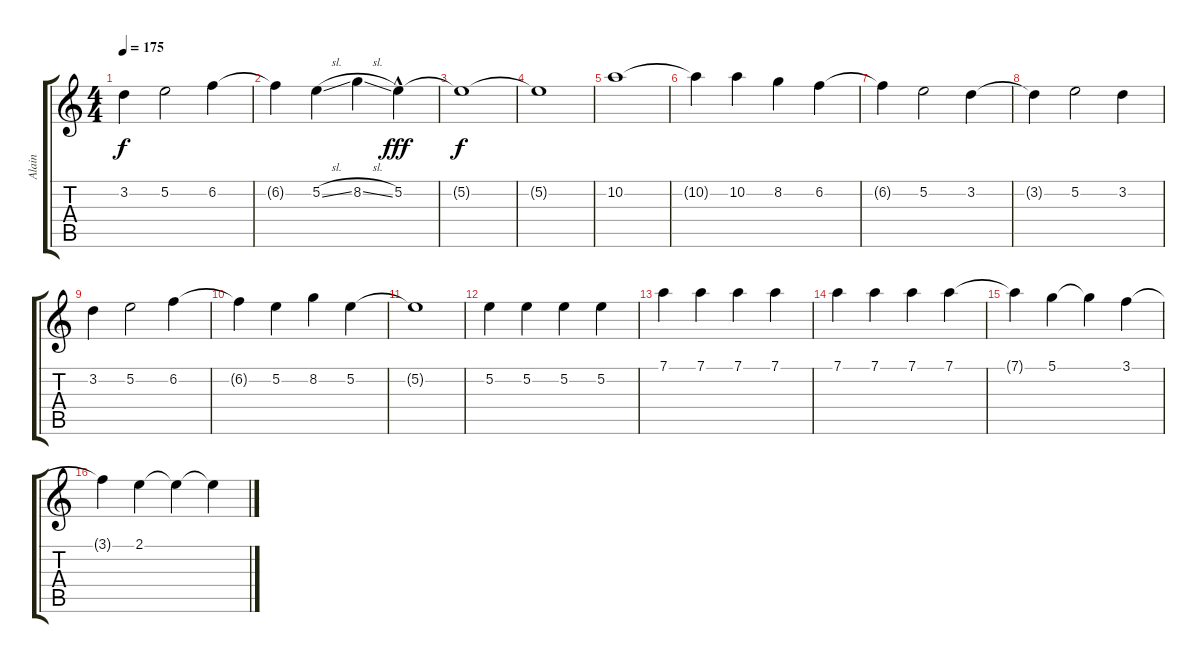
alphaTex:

\track ("Alain" "Alain") {instrument overdrivenguitar}
\staff {score tabs}
\tuning (D4 B3 G3 D3 G2 D2) {hide}
\ts (4 4)
\tempo 175
\clef g2
\ks c
3.2.4{dy f} 5.2.2 6.2.4 |
6.2{t}.4 5.2{sl}.4 8.2{sl}.4 5.2{hac}.4{dy fff} |
5.2{t}.1{dy f} |
5.2{t}.1 |
10.2.1 |
10.2{t}.4 10.2.4 8.2.4 6.2.4 |
6.2{t}.4 5.2.2 3.2.4 |
3.2{t}.4 5.2.2 3.2.4 |
3.2.4 5.2.2 6.2.4 |
6.2{t}.4 5.2.4 8.2.4 5.2.4 |
5.2{t}.1 |
5.2.4 5.2.4 5.2.4 5.2.4 |
7.1.4 7.1.4 7.1.4 7.1.4 |
7.1.4 7.1.4 7.1.4 7.1.4 |
7.1{t}.4 5.1.4 5.1{t}.4 3.1.4 |
3.1{t}.4 2.1.4 2.1{t}.4 2.1{t}.4
